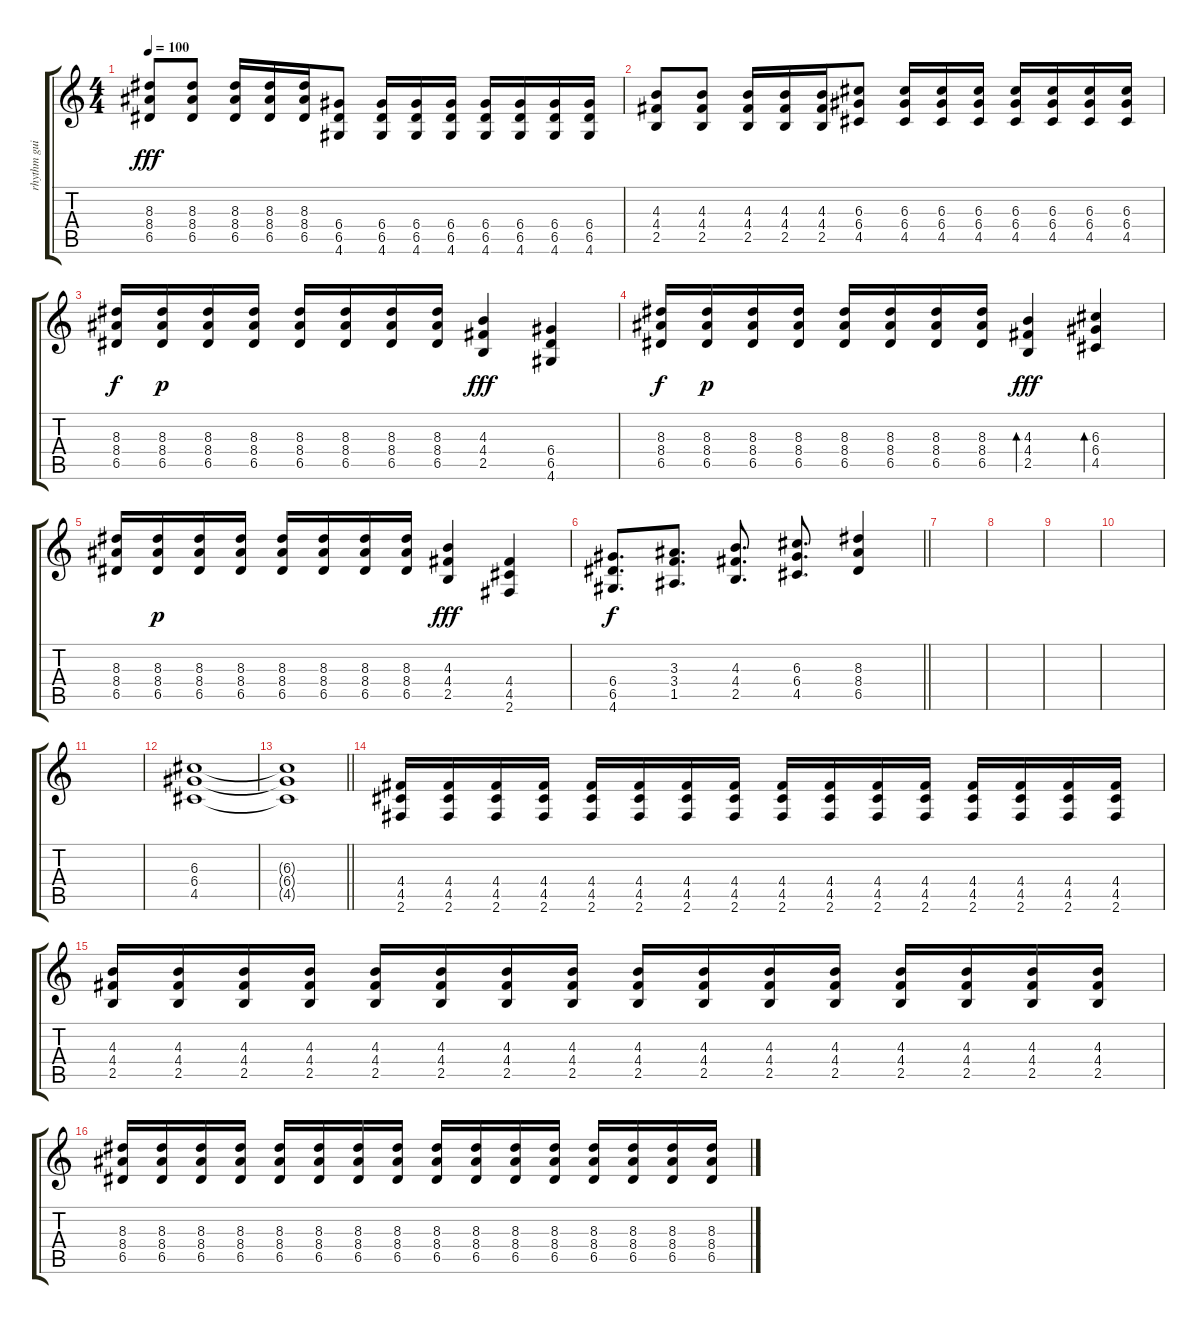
\track ("rhythm guitar 1" "rhythm gui") {instrument overdrivenguitar}
\staff {score tabs}
\tuning (E4 B3 G3 D3 A2 E2) {hide}
\ts (4 4)
\tempo 100
\clef g2
\ks c
(8.3 8.4 6.5).8{dy fff} (8.3 8.4 6.5).8 (8.3 8.4 6.5).16 (8.3 8.4 6.5).16 (8.3 8.4 6.5).16 (6.4 6.5 4.6).8 (6.4 6.5 4.6).16 (6.4 6.5 4.6).16 (6.4 6.5 4.6).16 (6.4 6.5 4.6).16 (6.4 6.5 4.6).16 (6.4 6.5 4.6).16 (6.4 6.5 4.6).16 |
(4.3 4.4 2.5).8 (4.3 4.4 2.5).8 (4.3 4.4 2.5).16 (4.3 4.4 2.5).16 (4.3 4.4 2.5).16 (6.3 6.4 4.5).8 (6.3 6.4 4.5).16 (6.3 6.4 4.5).16 (6.3 6.4 4.5).16 (6.3 6.4 4.5).16 (6.3 6.4 4.5).16 (6.3 6.4 4.5).16 (6.3 6.4 4.5).16 |
(8.3 8.4 6.5).16{dy f volume 16} (8.3 8.4 6.5).16{dy p} (8.3 8.4 6.5).16 (8.3 8.4 6.5).16 (8.3 8.4 6.5).16 (8.3 8.4 6.5).16 (8.3 8.4 6.5).16 (8.3 8.4 6.5).16 (4.3 4.4 2.5).4{dy fff} (6.4 6.5 4.6).4 |
(8.3 8.4 6.5).16{dy f} (8.3 8.4 6.5).16{dy p} (8.3 8.4 6.5).16 (8.3 8.4 6.5).16 (8.3 8.4 6.5).16 (8.3 8.4 6.5).16 (8.3 8.4 6.5).16 (8.3 8.4 6.5).16 (4.3 4.4 2.5).4{bd 120 dy fff} (6.3 6.4 4.5).4{bd 120} |
(8.3 8.4 6.5).16 (8.3 8.4 6.5).16{dy p} (8.3 8.4 6.5).16 (8.3 8.4 6.5).16 (8.3 8.4 6.5).16 (8.3 8.4 6.5).16 (8.3 8.4 6.5).16 (8.3 8.4 6.5).16 (4.3 4.4 2.5).4{dy fff} (4.4 4.5 2.6).4 |
\barLineRight lightlight
(6.4 6.5 4.6).8{d dy f} (3.3 3.4 1.5).8{d} (4.3 4.4 2.5).8{d} (6.3 6.4 4.5).8{d} (8.3 8.4 6.5).4 |
|
|
|
|
|
(6.3 6.4 4.5).1 |
\barLineRight lightlight
(6.3{t} 6.4{t} 4.5{t}).1 |
(4.4 4.5 2.6).16 (4.4 4.5 2.6).16 (4.4 4.5 2.6).16 (4.4 4.5 2.6).16 (4.4 4.5 2.6).16 (4.4 4.5 2.6).16 (4.4 4.5 2.6).16 (4.4 4.5 2.6).16 (4.4 4.5 2.6).16 (4.4 4.5 2.6).16 (4.4 4.5 2.6).16 (4.4 4.5 2.6).16 (4.4 4.5 2.6).16 (4.4 4.5 2.6).16 (4.4 4.5 2.6).16 (4.4 4.5 2.6).16 |
(4.3 4.4 2.5).16 (4.3 4.4 2.5).16 (4.3 4.4 2.5).16 (4.3 4.4 2.5).16 (4.3 4.4 2.5).16 (4.3 4.4 2.5).16 (4.3 4.4 2.5).16 (4.3 4.4 2.5).16 (4.3 4.4 2.5).16 (4.3 4.4 2.5).16 (4.3 4.4 2.5).16 (4.3 4.4 2.5).16 (4.3 4.4 2.5).16 (4.3 4.4 2.5).16 (4.3 4.4 2.5).16 (4.3 4.4 2.5).16 |
(8.3 8.4 6.5).16 (8.3 8.4 6.5).16 (8.3 8.4 6.5).16 (8.3 8.4 6.5).16 (8.3 8.4 6.5).16 (8.3 8.4 6.5).16 (8.3 8.4 6.5).16 (8.3 8.4 6.5).16 (8.3 8.4 6.5).16 (8.3 8.4 6.5).16 (8.3 8.4 6.5).16 (8.3 8.4 6.5).16 (8.3 8.4 6.5).16 (8.3 8.4 6.5).16 (8.3 8.4 6.5).16 (8.3 8.4 6.5).16
